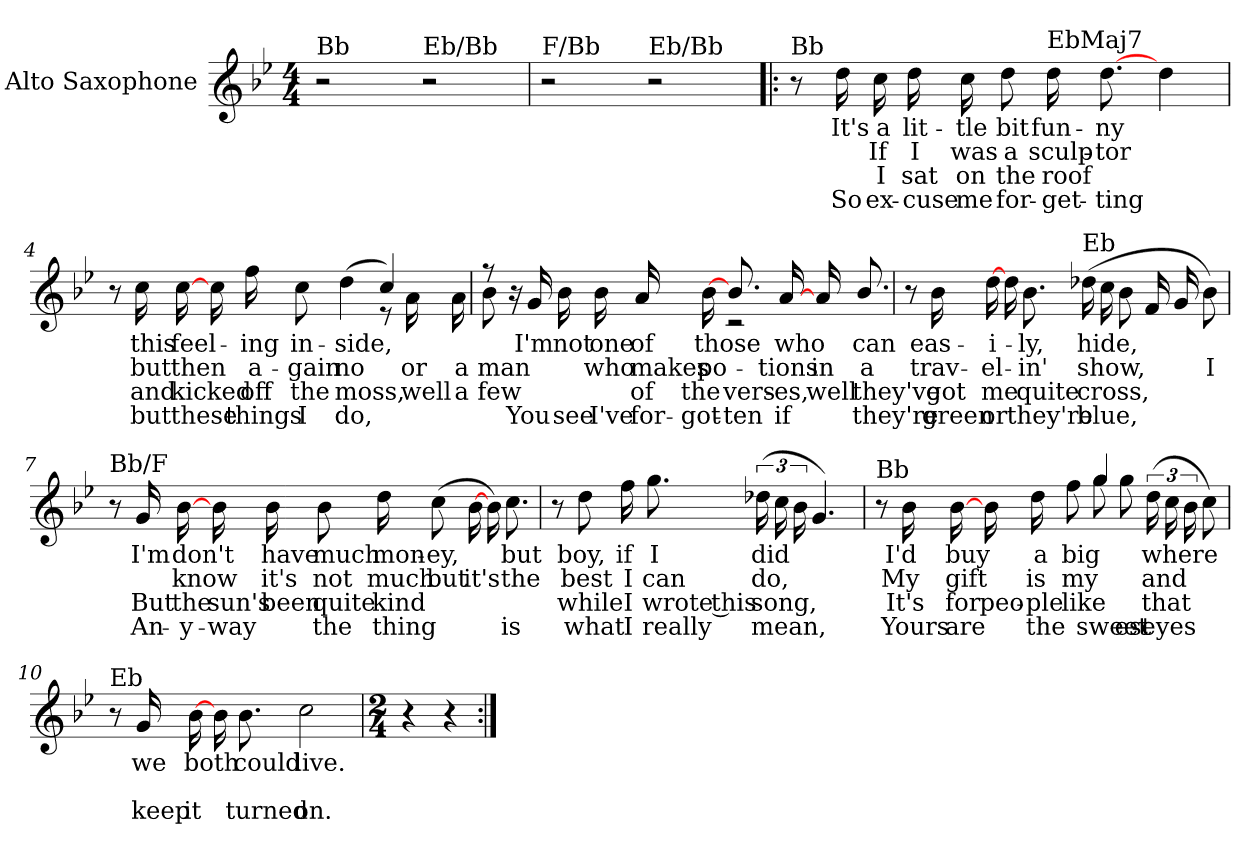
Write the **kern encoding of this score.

**kern	**text	**text	**text	**text
*part1	*part1	*part1	*part1	*part1
*staff1	*staff1	*staff1	*staff1	*staff1
*I"Alto Saxophone	*	*	*	*
*I'Alto Sax.	*	*	*	*
*clefG2	*	*	*	*
*k[b-e-]	*	*	*	*
*B-:	*	*	*	*
*M4/4	*	*	*	*
=1	=1	=1	=1	=1
!LO:TX:a:t=Bb	!	!	!	!
2r	.	.	.	.
!LO:TX:a:t=Eb/Bb	!	!	!	!
2r	.	.	.	.
=2	=2	=2	=2	=2
!LO:TX:a:t=F/Bb	!	!	!	!
2r	.	.	.	.
!LO:TX:a:t=Eb/Bb	!	!	!	!
2r	.	.	.	.
!!LO:LB:g=z
=3!|:	=3!|:	=3!|:	=3!|:	=3!|:
!LO:TX:a:t=Bb	!	!	!	!
8r	.	.	.	.
16ddLL	-It's	.	.	-So
16cc	-a	-If	-I	-ex-
16ddLL	-lit-	-I	-sat	-cuse
16cc	-tle	-was	-on	-me
8dd	-bit	-a	-the	-for-
!LO:TX:a:t=EbMaj7	!	!	!	!
16ddLL	-fun-	-sculp-	-roof	-get-
[8.dd	-ny	-tor	.	-ting
4dd	.	.	.	.
=4	=4	=4	=4	=4
*^	*	*	*	*
8r	2ryy	.	.	.	.
16ccLL	.	-this	-but	-and	-but
[16cc	.	-feel-	-then	-kicked	-these
16ccLL	.	.	.	.	.
16ff	.	-ing	-a-	-off	-things
8cc	.	-in-	-gain	-the	-I
(4dd	4ryy	-side,	-no	-moss,	-do,
4cc)	8r	.	.	.	.
.	16a	.	-or	-well	.
.	16a	.	-a	-a	.
!!LO:LB:g=z	!!
=5	=5	=5	=5	=5	=5
8r	8b-L	.	-man	-few	.
16r	8ryy	.	.	.	.
16g	.	-I'm	.	.	-You
16b-LL	4ryy	-not	.	.	-see
16b-	.	-one	-who	.	-I've
16a	.	-of	-makes	-of	-for-
[16b-	.	-those	-po-	-the	-got-
8.b-L	2r	.	.	-vers-	-ten
[16a	.	-who	-tions	-es,	-if
16aLL	.	.	-in	-well	.
8.b-	.	-can	-a	-they've	-they're
*v	*v	*	*	*	*
=6	=6	=6	=6	=6
8r	.	.	.	.
16b-LL	-eas-	-trav-	-got	-green
[16dd	-i-	-el-	-me	-or
16ddLL	.	.	.	.
8.b-	-ly,	-in'	-quite	-they're
!LO:TX:a:t=Eb	!	!	!	!
(16dd-LL	-hide,	-show,	-cross,	-blue,
16cc	.	.	.	.
8b-	.	.	.	.
16fLL	.	.	.	.
16g	.	.	.	.
8b-)	.	-I	.	.
!!LO:LB:g=z
=7	=7	=7	=7	=7
!LO:TX:a:t=Bb/F	!	!	!	!
8r	.	.	.	.
16gLL	-I'm	.	-But	-An-
[16b-	-don't	-know	-the	-y-
16b-LL	.	.	-sun's	-way
16b-	-have	-it's	-been	.
8b-	-much	-not	-quite	-the
16ddLL	-mon-	-much	-kind	-thing
(8cc	-ey,	-but	.	.
[16b-	.	-it's	.	.
16b-LL)	.	.	.	.
8.cc	-but	-the	.	-is
=8	=8	=8	=8	=8
8r	.	.	.	.
8ddJ	-boy,	-best	-while	-what
16ffLL	-if	-I	-I	-I
8.gg	-I	-can	-wrote this	-really
(24dd-LL	-did	-do,	-song,	-mean,
24cc	.	.	.	.
24b-	.	.	.	.
4.g)	.	.	.	.
!!LO:LB:g=z
=9	=9	=9	=9	=9
*^	*	*	*	*
!LO:TX:a:t=Bb	!	!	!	!	!
8r	2ryy	.	.	.	.
16b-LL	.	-I'd	-My	-It's	-Yours
[16b-	.	-buy	-gift	-for	-are
16b-LL	.	.	.	-peo-	.
16dd	.	-a	-is	-ple	-the
8ff	.	-big	-my	-like	.
4gg	8ggL	.	.	.	-sweet-
.	8gg	.	.	.	-est
(24ddLL	4ryy	-where	-and	-that	-eyes
24cc	.	.	.	.	.
24b-	.	.	.	.	.
8ccL)	.	.	.	.	.
*v	*v	*	*	*	*
=10	=10	=10	=10	=10
!LO:TX:a:t=Eb	!	!	!	!
8r	.	.	.	.
16gLL	-we	.	-keep	.
[16b-	-both	.	-it	.
16b-LL	.	.	.	.
8.b-	-could	.	-turned	.
2cc	-live.	.	-on.	.
=11	=11	=11	=11	=11
*M2/4	*	*	*	*
4r	.	.	.	.
4r	.	.	.	.
=:|!	=:|!	=:|!	=:|!	=:|!
*-	*-	*-	*-	*-
